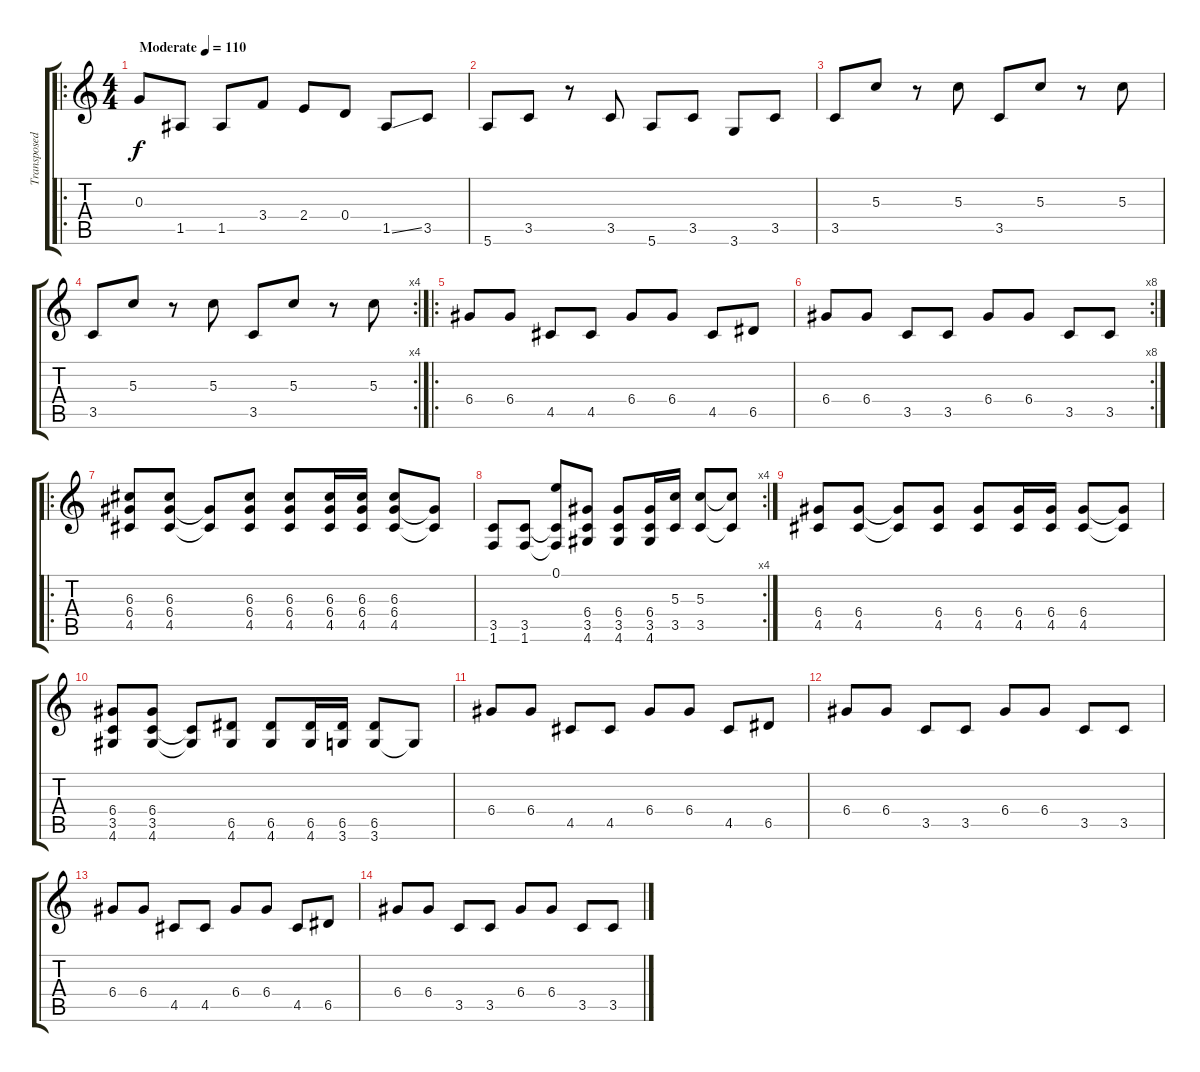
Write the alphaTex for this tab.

\track ("Transposed bass to guitar" "Transposed") {instrument electricguitarjazz}
\staff {score tabs}
\tuning (E4 B3 G3 D3 A2 E2) {hide}
\ro
\ts (4 4)
\tempo (110 "Moderate")
\clef g2
\ks c
0.3.8{dy f instrument electricguitarjazz} 1.5.8 1.5.8 3.4.8 2.4.8 0.4.8 1.5{ss}.8 3.5.8 |
5.6.8 3.5.8 r.8 3.5.8 5.6.8 3.5.8 3.6.8 3.5.8 |
3.5.8 5.3.8 r.8 5.3.8 3.5.8 5.3.8 r.8 5.3.8 |
\rc 4
3.5.8 5.3.8 r.8 5.3.8 3.5.8 5.3.8 r.8 5.3.8 |
\ro
6.4.8 6.4.8 4.5.8 4.5.8 6.4.8 6.4.8 4.5.8 6.5.8 |
\rc 8
6.4.8 6.4.8 3.5.8 3.5.8 6.4.8 6.4.8 3.5.8 3.5.8 |
\ro
(6.3 6.4 4.5).8 (6.3 6.4 4.5).8 (6.4{t} 4.5{t}).8 (6.3 6.4 4.5).8 (6.3 6.4 4.5).8 (6.3 6.4 4.5).16 (6.3 6.4 4.5).16 (6.3 6.4 4.5).8 (6.4{t} 4.5{t}).8 |
\rc 4
(3.5 1.6).8 (3.5 1.6).8 (0.1 3.5{t} 1.6{t}).8 (6.4 3.5 4.6).8 (6.4 3.5 4.6).8 (6.4 3.5 4.6).16 (5.3 3.5).16 (5.3 3.5).8 (5.3{t} 3.5{t}).8 |
(6.4 4.5).8 (6.4 4.5).8 (6.4{t} 4.5{t}).8 (6.4 4.5).8 (6.4 4.5).8 (6.4 4.5).16 (6.4 4.5).16 (6.4 4.5).8 (6.4{t} 4.5{t}).8 |
(6.4 3.5 4.6).8 (6.4 3.5 4.6).8 (3.5{t} 4.6{t}).8 (6.5 4.6).8 (6.5 4.6).8 (6.5 4.6).16 (6.5 3.6).16 (6.5 3.6).8 3.6{t}.8 |
6.4.8 6.4.8 4.5.8 4.5.8 6.4.8 6.4.8 4.5.8 6.5.8 |
6.4.8 6.4.8 3.5.8 3.5.8 6.4.8 6.4.8 3.5.8 3.5.8 |
6.4.8 6.4.8 4.5.8 4.5.8 6.4.8 6.4.8 4.5.8 6.5.8 |
6.4.8 6.4.8 3.5.8 3.5.8 6.4.8 6.4.8 3.5.8 3.5.8
